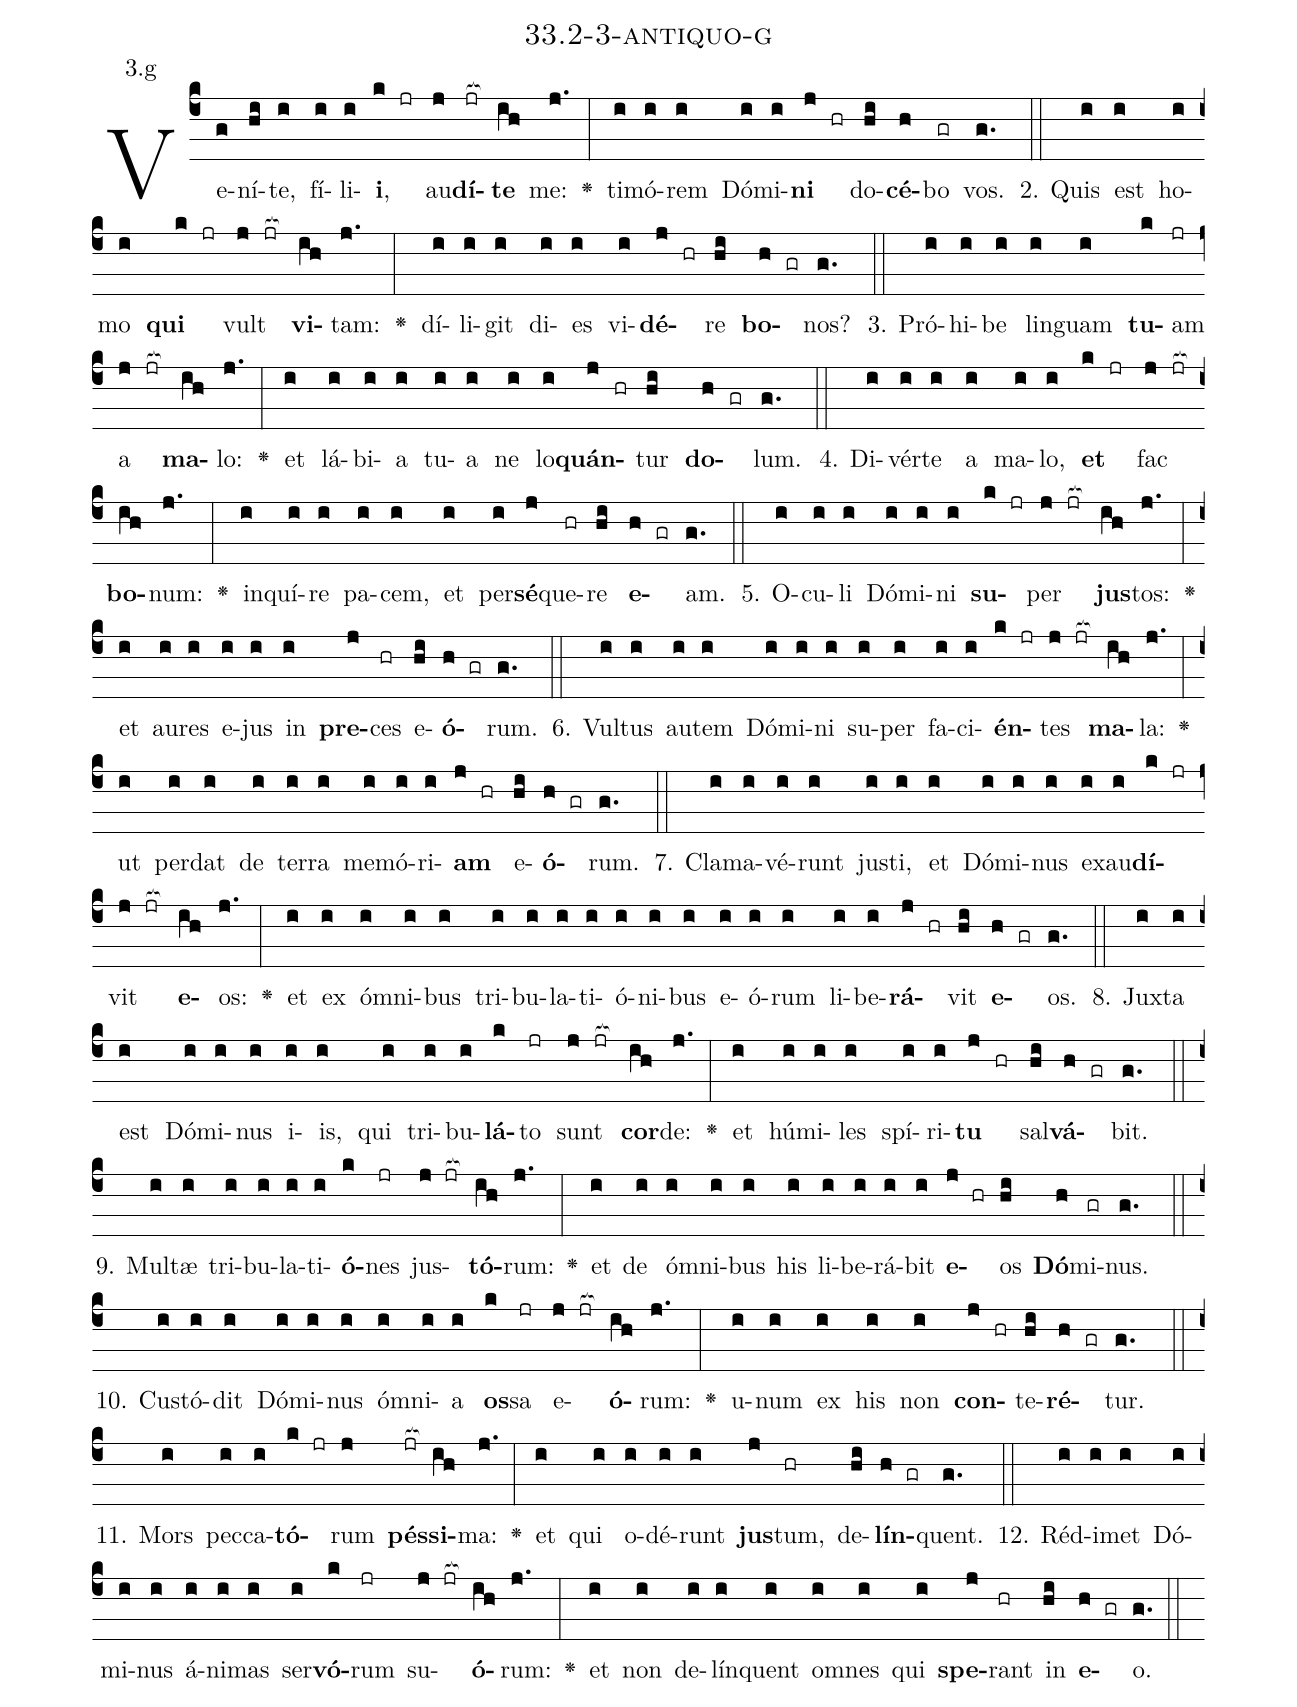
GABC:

name: 33.2-3-antiquo-g;
annotation: 3.g;
%%
(c4)Ve(g)ní(hi)te,(i) fí(i)li(i)<b>i</b>,(k jr) au(j)<b>dí</b>(jr[ocb:1{])<b>te</b>(ih[ocb:0}]) me:(j.) <v>\greheightstar</v>(:) ti(i)mó(i)rem(i) Dó(i)mi(i)<b>ni</b>(j hr) do(hi)<b>cé</b>(h)bo(gr) vos.(g.) (::)
2. Quis(i) est(i) ho(i)mo(i) <b>qui</b>(k jr) vult(j jr[ocb:1{]) <b>vi</b>(ih[ocb:0}])tam:(j.) <v>\greheightstar</v>(:) dí(i)li(i)git(i) di(i)es(i) vi(i)<b>dé</b>(j hr)re(hi) <b>bo</b>(h gr)nos?(g.) (::)
3. Pró(i)hi(i)be(i) lin(i)guam(i) <b>tu</b>(k)am(jr) a(j jr[ocb:1{]) <b>ma</b>(ih[ocb:0}])lo:(j.) <v>\greheightstar</v>(:) et(i) lá(i)bi(i)a(i) tu(i)a(i) ne(i) lo(i)<b>quán</b>(j hr)tur(hi) <b>do</b>(h gr)lum.(g.) (::)
4. Di(i)vér(i)te(i) a(i) ma(i)lo,(i) <b>et</b>(k jr) fac(j jr[ocb:1{]) <b>bo</b>(ih[ocb:0}])num:(j.) <v>\greheightstar</v>(:) in(i)quí(i)re(i) pa(i)cem,(i) et(i) per(i)<b>sé</b>(j)que(hr)re(hi) <b>e</b>(h gr)am.(g.) (::)
5. O(i)cu(i)li(i) Dó(i)mi(i)ni(i) <b>su</b>(k jr)per(j jr[ocb:1{]) <b>jus</b>(ih[ocb:0}])tos:(j.) <v>\greheightstar</v>(:) et(i) au(i)res(i) e(i)jus(i) in(i) <b>pre</b>(j)ces(hr) e(hi)<b>ó</b>(h gr)rum.(g.) (::)
6. Vul(i)tus(i) au(i)tem(i) Dó(i)mi(i)ni(i) su(i)per(i) fa(i)ci(i)<b>én</b>(k jr)tes(j jr[ocb:1{]) <b>ma</b>(ih[ocb:0}])la:(j.) <v>\greheightstar</v>(:) ut(i) per(i)dat(i) de(i) ter(i)ra(i) me(i)mó(i)ri(i)<b>am</b>(j hr) e(hi)<b>ó</b>(h gr)rum.(g.) (::)
7. Cla(i)ma(i)vé(i)runt(i) jus(i)ti,(i) et(i) Dó(i)mi(i)nus(i) ex(i)au(i)<b>dí</b>(k jr)vit(j jr[ocb:1{]) <b>e</b>(ih[ocb:0}])os:(j.) <v>\greheightstar</v>(:) et(i) ex(i) óm(i)ni(i)bus(i) tri(i)bu(i)la(i)ti(i)ó(i)ni(i)bus(i) e(i)ó(i)rum(i) li(i)be(i)<b>rá</b>(j hr)vit(hi) <b>e</b>(h gr)os.(g.) (::)
8. Jux(i)ta(i) est(i) Dó(i)mi(i)nus(i) i(i)is,(i) qui(i) tri(i)bu(i)<b>lá</b>(k)to(jr) sunt(j jr[ocb:1{]) <b>cor</b>(ih[ocb:0}])de:(j.) <v>\greheightstar</v>(:) et(i) hú(i)mi(i)les(i) spí(i)ri(i)<b>tu</b>(j hr) sal(hi)<b>vá</b>(h gr)bit.(g.) (::)
9. Mul(i)tæ(i) tri(i)bu(i)la(i)ti(i)<b>ó</b>(k)nes(jr) jus(j jr[ocb:1{])<b>tó</b>(ih[ocb:0}])rum:(j.) <v>\greheightstar</v>(:) et(i) de(i) óm(i)ni(i)bus(i) his(i) li(i)be(i)rá(i)bit(i) <b>e</b>(j hr)os(hi) <b>Dó</b>(h)mi(gr)nus.(g.) (::)
10. Cus(i)tó(i)dit(i) Dó(i)mi(i)nus(i) óm(i)ni(i)a(i) <b>os</b>(k)sa(jr) e(j jr[ocb:1{])<b>ó</b>(ih[ocb:0}])rum:(j.) <v>\greheightstar</v>(:) u(i)num(i) ex(i) his(i) non(i) <b>con</b>(j hr)te(hi)<b>ré</b>(h gr)tur.(g.) (::)
11. Mors(i) pec(i)ca(i)<b>tó</b>(k jr)rum(j) <b>pés</b>(jr[ocb:1{])<b>si</b>(ih[ocb:0}])ma:(j.) <v>\greheightstar</v>(:) et(i) qui(i) o(i)dé(i)runt(i) <b>jus</b>(j)tum,(hr) de(hi)<b>lín</b>(h gr)quent.(g.) (::)
12. Réd(i)i(i)met(i) Dó(i)mi(i)nus(i) á(i)ni(i)mas(i) ser(i)<b>vó</b>(k)rum(jr) su(j jr[ocb:1{])<b>ó</b>(ih[ocb:0}])rum:(j.) <v>\greheightstar</v>(:) et(i) non(i) de(i)lín(i)quent(i) om(i)nes(i) qui(i) <b>spe</b>(j)rant(hr) in(hi) <b>e</b>(h gr)o.(g.) (::)
